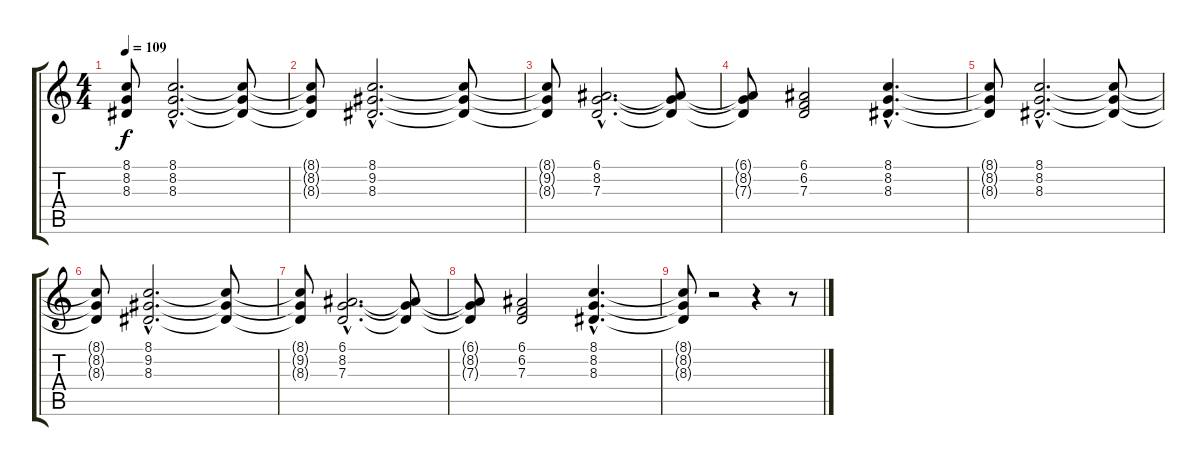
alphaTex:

\track "" {instrument stringensemble1}
\staff {score tabs}
\tuning (E4 B3 G3 D3 A2 E2) {hide}
\ts (4 4)
\tempo 109
\clef g2
\ks c
(8.1{t} 8.2{t} 8.3{t}).8{dy f} (8.1{hac} 8.2{hac} 8.3{hac}).2{d} (8.1{t} 8.2{t} 8.3{t}).8 |
(8.1{t} 8.2{t} 8.3{t}).8 (8.1{hac} 9.2{hac} 8.3{hac}).2{d} (8.1{t} 9.2{t} 8.3{t}).8 |
(8.1{t} 9.2{t} 8.3{t}).8 (6.1{hac} 8.2{hac} 7.3{hac}).2{d} (6.1{t} 8.2{t} 7.3{t}).8 |
(6.1{t} 8.2{t} 7.3{t}).8 (6.1 6.2 7.3).2 (8.1{hac} 8.2{hac} 8.3{hac}).4{d} |
(8.1{t} 8.2{t} 8.3{t}).8 (8.1{hac} 8.2{hac} 8.3{hac}).2{d} (8.1{t} 8.2{t} 8.3{t}).8 |
(8.1{t} 8.2{t} 8.3{t}).8 (8.1{hac} 9.2{hac} 8.3{hac}).2{d} (8.1{t} 9.2{t} 8.3{t}).8 |
(8.1{t} 9.2{t} 8.3{t}).8 (6.1{hac} 8.2{hac} 7.3{hac}).2{d} (6.1{t} 8.2{t} 7.3{t}).8 |
(6.1{t} 8.2{t} 7.3{t}).8 (6.1 6.2 7.3).2 (8.1{hac} 8.2{hac} 8.3{hac}).4{d} |
(8.1{t} 8.2{t} 8.3{t}).8 r.2 r.4 r.8
